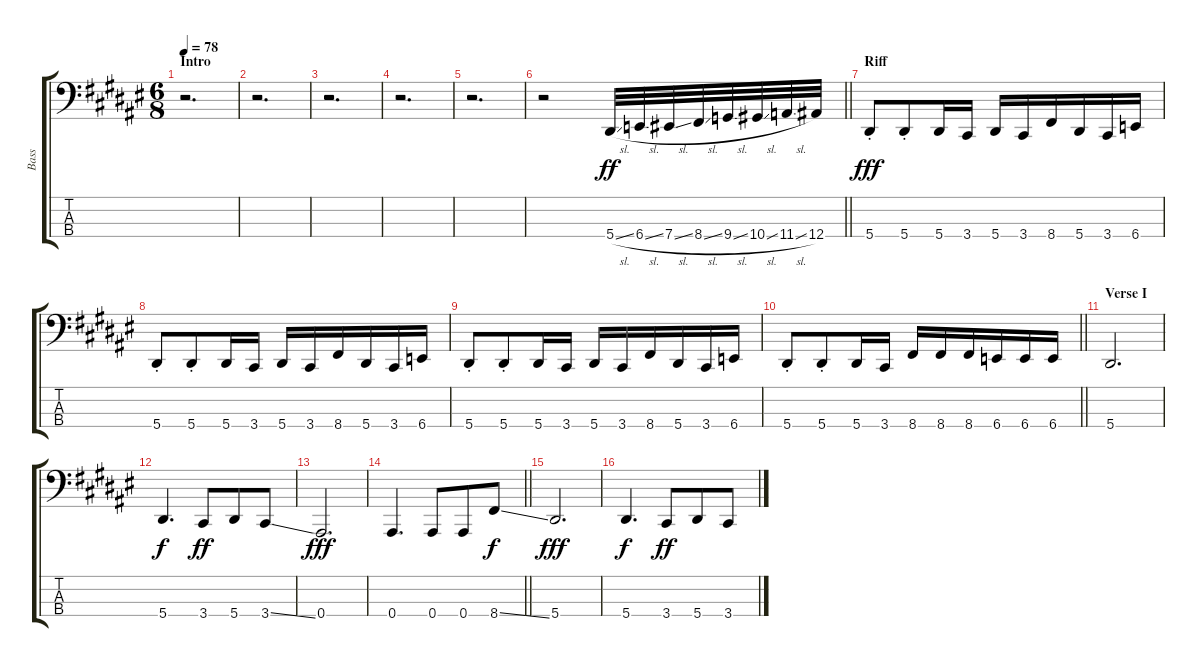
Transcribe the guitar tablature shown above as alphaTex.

\track ("Bass" "Bass") {instrument electricbassfinger}
\staff {score tabs}
\tuning (Eb2 Bb1 F1 Bb0) {hide}
\ts (6 8)
\section ("" "Intro")
\tempo 78
\clef f4
\ks d#minor
r.2{d dy ff instrument electricbassfinger} |
r.2{d} |
r.2{d} |
r.2{d} |
r.2{d} |
\barLineRight lightlight
r.2 5.4{sl}.32 6.4{sl}.32 7.4{sl}.32 8.4{sl}.32 9.4{sl}.32 10.4{sl}.32 11.4{sl}.32 12.4.32 |
\section ("" "Riff")
5.4{st}.8{dy fff} 5.4{st}.8 5.4.16 3.4.16 5.4.16 3.4.16 8.4.16 5.4.16 3.4.16 6.4.16 |
5.4{st}.8 5.4{st}.8 5.4.16 3.4.16 5.4.16 3.4.16 8.4.16 5.4.16 3.4.16 6.4.16 |
5.4{st}.8 5.4{st}.8 5.4.16 3.4.16 5.4.16 3.4.16 8.4.16 5.4.16 3.4.16 6.4.16 |
\barLineRight lightlight
5.4{st}.8 5.4{st}.8 5.4.16 3.4.16 8.4.16 8.4.16 8.4.16 6.4.16 6.4.16 6.4.16 |
\section ("" "Verse I")
5.4.2{d} |
5.4.4{d dy f} 3.4.8{dy ff} 5.4.8 3.4{ss}.8 |
0.4.2{d dy fff} |
\barLineRight lightlight
0.4.4{d} 0.4.8 0.4.8 8.4{ss}.8{dy f} |
5.4.2{d dy fff} |
5.4.4{d dy f} 3.4.8{dy ff} 5.4.8 3.4{ss}.8
